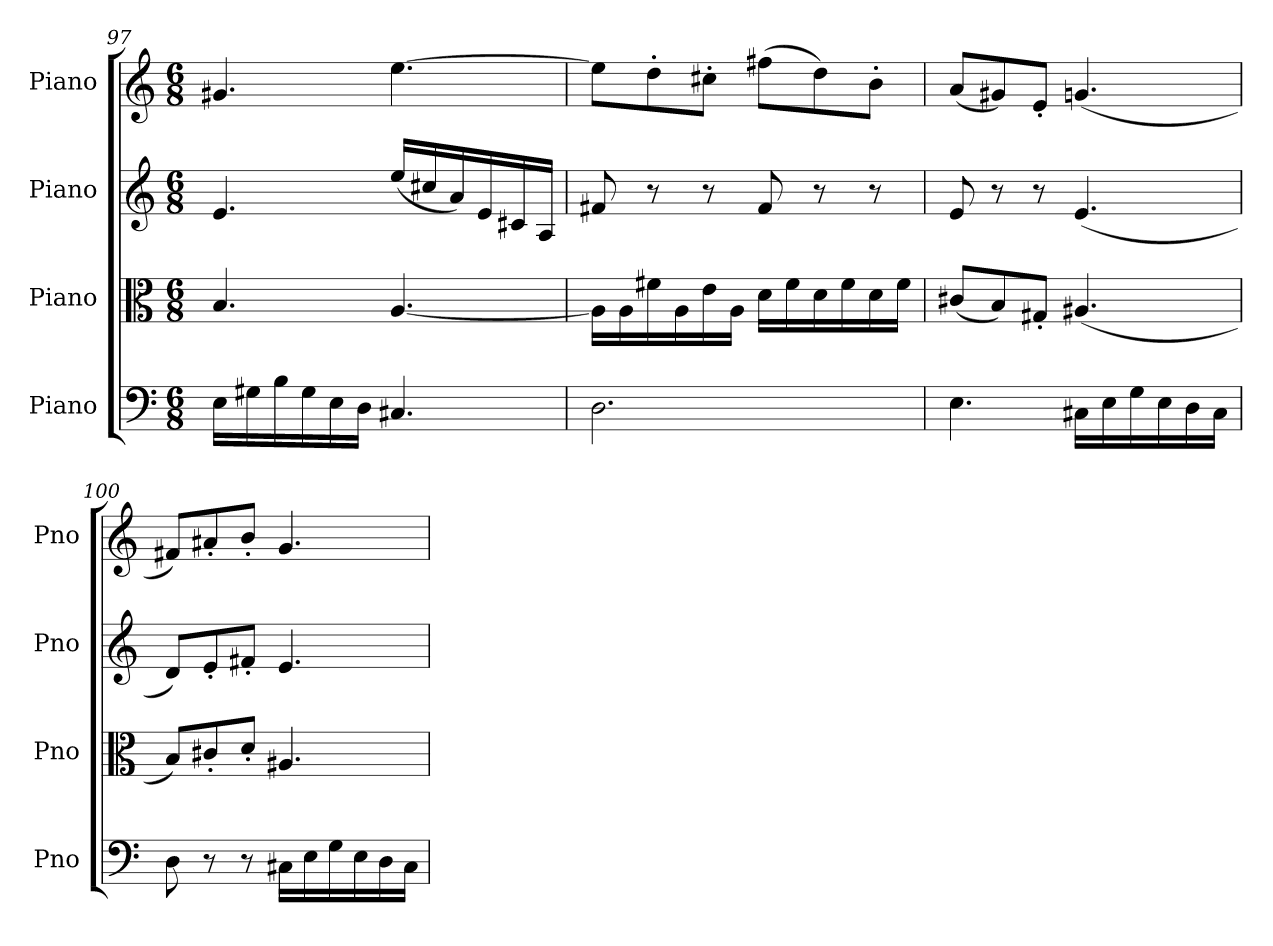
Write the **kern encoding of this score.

**kern	**kern	**kern	**kern
*part4	*part3	*part2	*part1
*staff4	*staff3	*staff2	*staff1
*I"Piano	*I"Piano	*I"Piano	*I"Piano
*I'Pno	*I'Pno	*I'Pno	*I'Pno
*clefF4	*clefC3	*clefG2	*clefG2
*k[]	*k[]	*k[]	*k[]
*M6/8	*M6/8	*M6/8	*M6/8
=97	=97	=97	=97
16E\LL	4.B/	4.e/	4.g#X/
16G#X\	.	.	.
16B\	.	.	.
16G#\	.	.	.
16E\	.	.	.
16D\JJ	.	.	.
4.C#X/	[4.A/	(16ee/LL	[4.ee\
.	.	16cc#X/	.
.	.	16a/)	.
.	.	16e/	.
.	.	16c#X/	.
.	.	16A/JJ	.
=98	=98	=98	=98
2.D\	16A\LL]	8f#X/	8ee\L]
.	16A\	.	.
.	16f#X\	8r	8dd'\
.	16A\	.	.
.	16e\	8r	8cc#X'\J
.	16A\JJ	.	.
.	16d\LL	8f#/	(8ff#X\L
.	16f#\	.	.
.	16d\	8r	8dd\)
.	16f#\	.	.
.	16d\	8r	8b'\J
.	16f#\JJ	.	.
!!LO:LB:g=z
=99	=99	=99	=99
4.E\	(8c#X/L	8e/	(8a/L
.	8B/)	8r	8g#X/)
.	8G#X'/J	8r	8e'/J
16C#X\LL	(4.A#X/	(4.e/	(4.gn/
16E\	.	.	.
16G\	.	.	.
16E\	.	.	.
16D\	.	.	.
16C#\JJ	.	.	.
=100	=100	=100	=100
8D\	8B/L)	8d/L)	8f#X/L)
8r	8c#X'/	8e'/	8a#X'/
8r	8d'/J	8f#X'/J	8b'/J
16C#X\LL	4.A#X/	4.e/	4.g/
16E\	.	.	.
16G\	.	.	.
16E\	.	.	.
16D\	.	.	.
16C#\JJ	.	.	.
=	=	=	=
*-	*-	*-	*-
